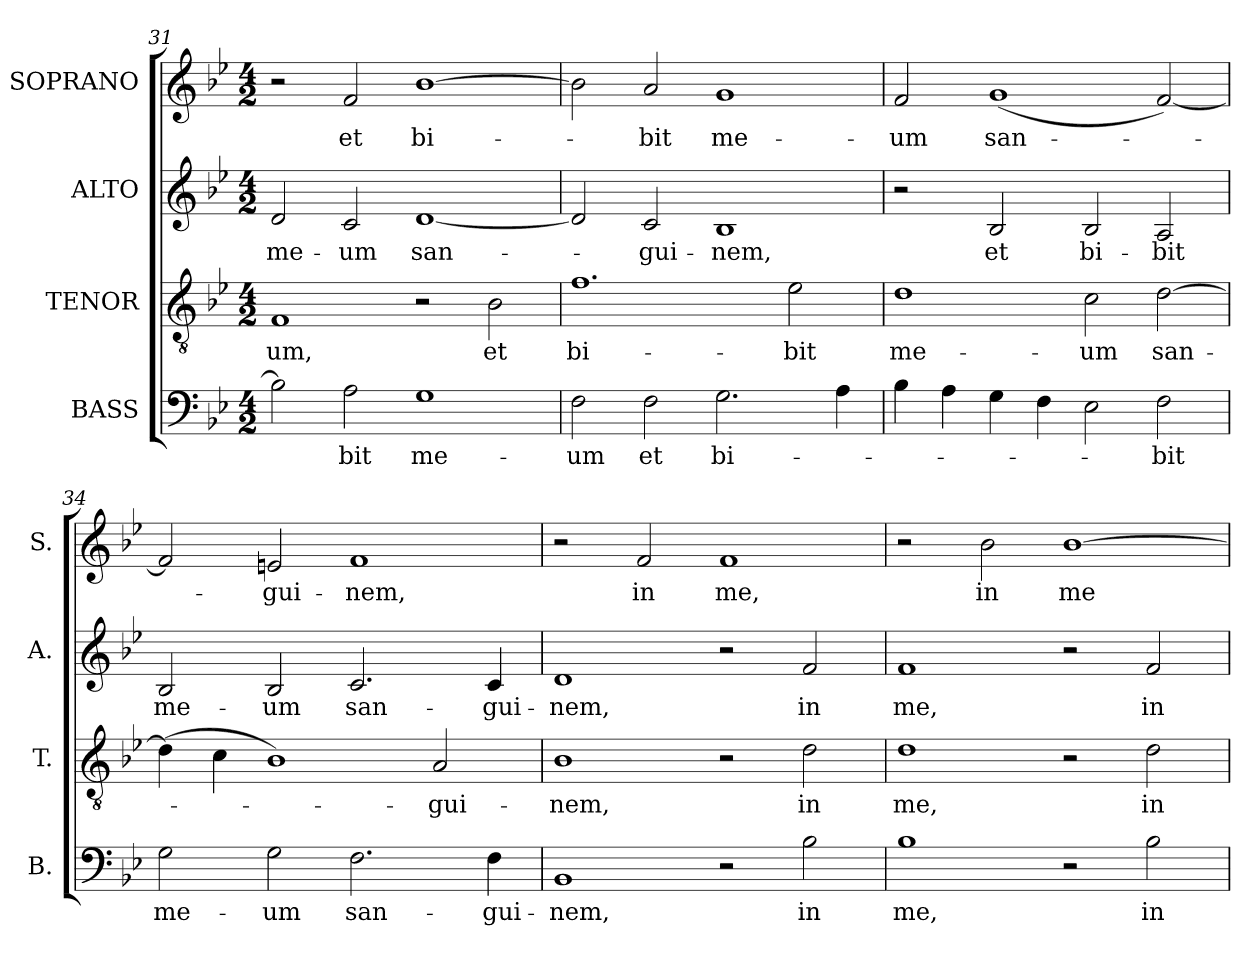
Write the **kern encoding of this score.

**kern	**text	**kern	**text	**kern	**text	**kern	**text
*part4	*part4	*part3	*part3	*part2	*part2	*part1	*part1
*staff4	*staff4	*staff3	*staff3	*staff2	*staff2	*staff1	*staff1
*I"BASS	*	*I"TENOR	*	*I"ALTO	*	*I"SOPRANO	*
*I'B.	*	*I'T.	*	*I'A.	*	*I'S.	*
*clefF4	*	*clefGv2	*	*clefG2	*	*clefG2	*
*	*	*ITrd7c12	*	*	*	*	*
*k[b-e-]	*	*k[b-e-]	*	*k[b-e-]	*	*k[b-e-]	*
*B-:	*	*B-:	*	*B-:	*	*B-:	*
*M4/2	*	*M4/2	*	*M4/2	*	*M4/2	*
=31	=31	=31	=31	=31	=31	=31	=31
!	!	!	!LO:LY:b:color=#000000	!	!	!	!
!	!	!	!	!	!LO:LY:b:color=#000000	!	!
2B-i\]	.	1FFi	-um,	2di/	me-	2r	.
!	!LO:LY:b:color=#000000	!	!	!	!	!	!
!	!	!	!	!	!LO:LY:b:color=#000000	!	!
!	!	!	!	!	!	!	!LO:LY:b:color=#000000
2Ai\	-bit	.	.	2ci/	-um	2fi/	et
!	!LO:LY:b:color=#000000	!	!	!	!	!	!
!	!	!	!	!	!LO:LY:b:color=#000000	!	!
!	!	!	!	!	!	!	!LO:LY:b:color=#000000
1Gi	me-	2r	.	[1di	san-	[1b-i	bi-
!	!	!	!LO:LY:b:color=#000000	!	!	!	!
.	.	2BB-i\	et	.	.	.	.
!!LO:PB:g=z
=32	=32	=32	=32	=32	=32	=32	=32
!	!LO:LY:b:color=#000000	!	!	!	!	!	!
!	!	!	!LO:LY:b:color=#000000	!	!	!	!
2Fi\	-um	1.Fi	bi-	2di/]	.	2b-i\]	.
!	!LO:LY:b:color=#000000	!	!	!	!	!	!
!	!	!	!	!	!LO:LY:b:color=#000000	!	!
!	!	!	!	!	!	!	!LO:LY:b:color=#000000
2Fi\	et	.	.	2ci/	-gui-	2ai/	-bit
!	!LO:LY:b:color=#000000	!	!	!	!	!	!
!	!	!	!	!	!LO:LY:b:color=#000000	!	!
!	!	!	!	!	!	!	!LO:LY:b:color=#000000
2.Gi\	bi-	.	.	1B-i	-nem,	1gi	me-
!	!	!	!LO:LY:b:color=#000000	!	!	!	!
.	.	2E-i\	-bit	.	.	.	.
4Ai\	.	.	.	.	.	.	.
=33	=33	=33	=33	=33	=33	=33	=33
!	!	!	!LO:LY:b:color=#000000	!	!	!	!
!	!	!	!	!	!	!	!LO:LY:b:color=#000000
4B-i\	.	1Di	me-	2r	.	2fi/	-um
4Ai\	.	.	.	.	.	.	.
!	!	!	!	!	!LO:LY:b:color=#000000	!	!
!	!	!	!	!	!	!	!LO:LY:b:color=#000000
4Gi\	.	.	.	2B-i/	et	(1gi	san-
4Fi\	.	.	.	.	.	.	.
!	!	!	!LO:LY:b:color=#000000	!	!	!	!
!	!	!	!	!	!LO:LY:b:color=#000000	!	!
2E-i\	.	2Ci\	-um	2B-i/	bi-	.	.
!	!LO:LY:b:color=#000000	!	!	!	!	!	!
!	!	!	!LO:LY:b:color=#000000	!	!	!	!
!	!	!	!	!	!LO:LY:b:color=#000000	!	!
2Fi\	-bit	[2Di\	san-	2Ai/	-bit	[2fi/)	.
=34	=34	=34	=34	=34	=34	=34	=34
!	!LO:LY:b:color=#000000	!	!	!	!	!	!
!	!	!	!	!	!LO:LY:b:color=#000000	!	!
2Gi\	me-	(4Di\]	.	2B-i/	me-	2fi/]	.
.	.	4Ci\	.	.	.	.	.
!	!LO:LY:b:color=#000000	!	!	!	!	!	!
!	!	!	!	!	!LO:LY:b:color=#000000	!	!
!	!	!	!	!	!	!	!LO:LY:b:color=#000000
2Gi\	-um	1BB-i)	.	2B-i/	-um	2eni/	-gui-
!	!LO:LY:b:color=#000000	!	!	!	!	!	!
!	!	!	!	!	!LO:LY:b:color=#000000	!	!
!	!	!	!	!	!	!	!LO:LY:b:color=#000000
2.Fi\	san-	.	.	2.ci/	san-	1fi	-nem,
!	!	!	!LO:LY:b:color=#000000	!	!	!	!
.	.	2AAi/	-gui-	.	.	.	.
!	!LO:LY:b:color=#000000	!	!	!	!	!	!
!	!	!	!	!	!LO:LY:b:color=#000000	!	!
4Fi\	-gui-	.	.	4ci/	-gui-	.	.
=35	=35	=35	=35	=35	=35	=35	=35
!	!LO:LY:b:color=#000000	!	!	!	!	!	!
!	!	!	!LO:LY:b:color=#000000	!	!	!	!
!	!	!	!	!	!LO:LY:b:color=#000000	!	!
1BB-i	-nem,	1BB-i	-nem,	1di	-nem,	2r	.
!	!	!	!	!	!	!	!LO:LY:b:color=#000000
.	.	.	.	.	.	2fi/	in
!	!	!	!	!	!	!	!LO:LY:b:color=#000000
2r	.	2r	.	2r	.	1fi	me,
!	!LO:LY:b:color=#000000	!	!	!	!	!	!
!	!	!	!LO:LY:b:color=#000000	!	!	!	!
!	!	!	!	!	!LO:LY:b:color=#000000	!	!
2B-i\	in	2Di\	in	2fi/	in	.	.
=36	=36	=36	=36	=36	=36	=36	=36
!	!LO:LY:b:color=#000000	!	!	!	!	!	!
!	!	!	!LO:LY:b:color=#000000	!	!	!	!
!	!	!	!	!	!LO:LY:b:color=#000000	!	!
1B-i	me,	1Di	me,	1fi	me,	2r	.
!	!	!	!	!	!	!	!LO:LY:b:color=#000000
.	.	.	.	.	.	2b-i\	in
!	!	!	!	!	!	!	!LO:LY:b:color=#000000
2r	.	2r	.	2r	.	[1b-i	me
!	!LO:LY:b:color=#000000	!	!	!	!	!	!
!	!	!	!LO:LY:b:color=#000000	!	!	!	!
!	!	!	!	!	!LO:LY:b:color=#000000	!	!
2B-i\	in	2Di\	in	2fi/	in	.	.
=	=	=	=	=	=	=	=
*-	*-	*-	*-	*-	*-	*-	*-
